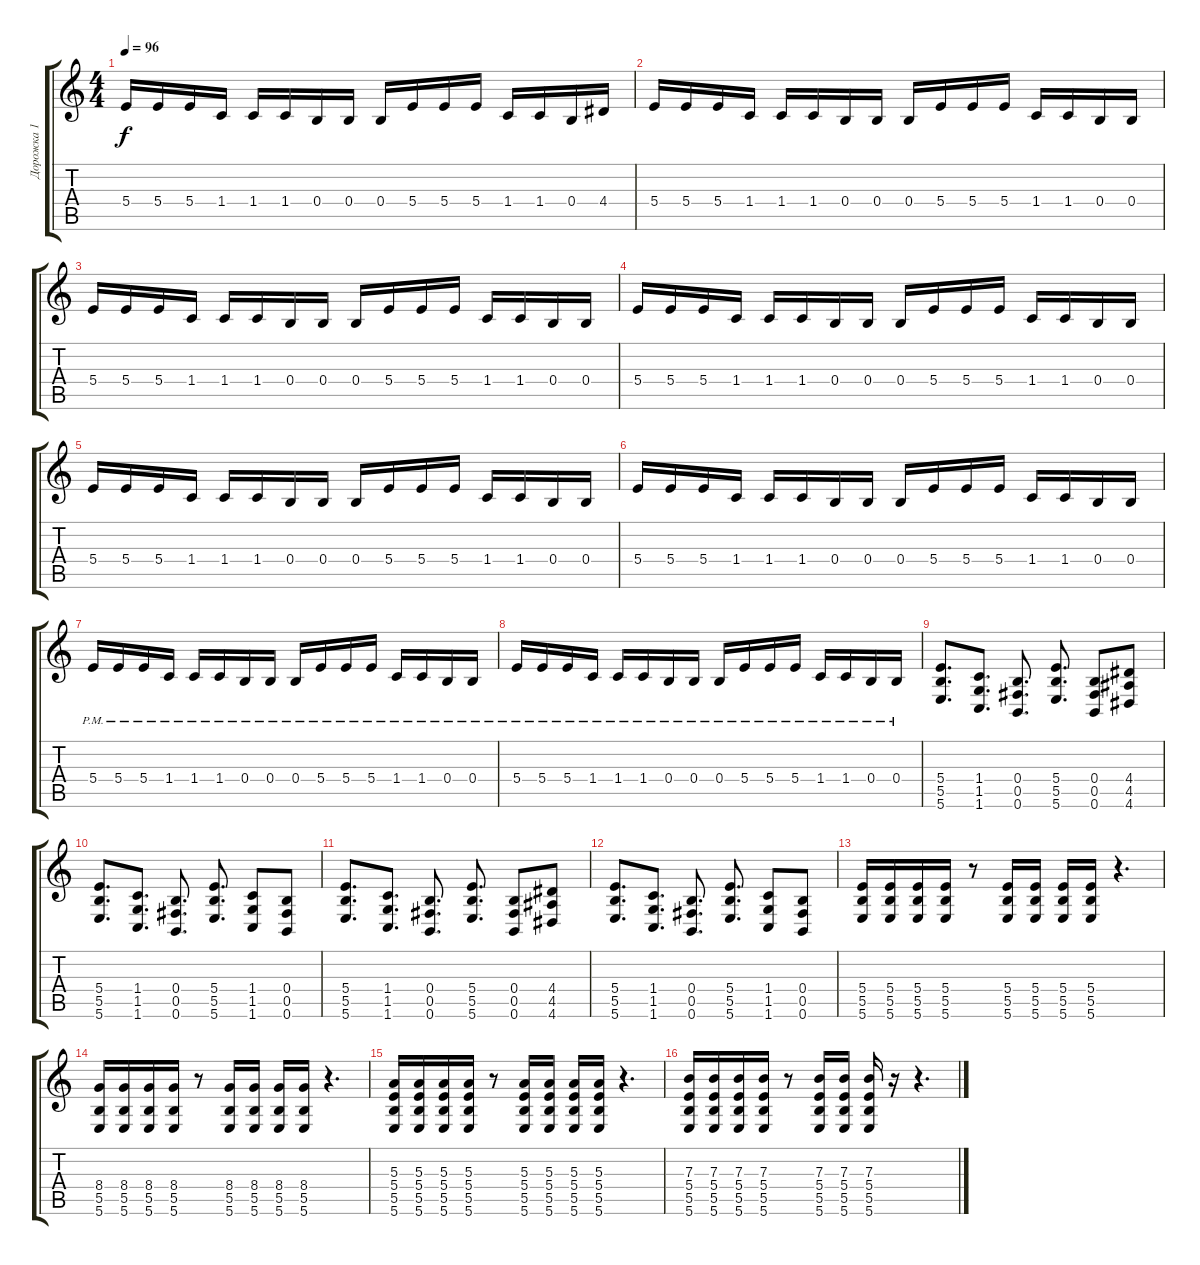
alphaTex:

\track ("Дорожка 1" "Дорожка 1") {mute instrument electricguitarclean}
\staff {score tabs}
\tuning (Db4 Ab3 E3 B2 Gb2 B1) {hide}
\ts (4 4)
\tempo 96
\clef g2
\ks c
5.4.16{dy f} 5.4.16 5.4.16 1.4.16 1.4.16 1.4.16 0.4.16 0.4.16 0.4.16 5.4.16 5.4.16 5.4.16 1.4.16 1.4.16 0.4.16 4.4.16 |
5.4.16 5.4.16 5.4.16 1.4.16 1.4.16 1.4.16 0.4.16 0.4.16 0.4.16 5.4.16 5.4.16 5.4.16 1.4.16 1.4.16 0.4.16 0.4.16 |
5.4.16 5.4.16 5.4.16 1.4.16 1.4.16 1.4.16 0.4.16 0.4.16 0.4.16 5.4.16 5.4.16 5.4.16 1.4.16 1.4.16 0.4.16 0.4.16 |
5.4.16 5.4.16 5.4.16 1.4.16 1.4.16 1.4.16 0.4.16 0.4.16 0.4.16 5.4.16 5.4.16 5.4.16 1.4.16 1.4.16 0.4.16 0.4.16 |
5.4.16 5.4.16 5.4.16 1.4.16 1.4.16 1.4.16 0.4.16 0.4.16 0.4.16 5.4.16 5.4.16 5.4.16 1.4.16 1.4.16 0.4.16 0.4.16 |
5.4.16 5.4.16 5.4.16 1.4.16 1.4.16 1.4.16 0.4.16 0.4.16 0.4.16 5.4.16 5.4.16 5.4.16 1.4.16 1.4.16 0.4.16 0.4.16 |
5.4{pm}.16{instrument overdrivenguitar} 5.4{pm}.16 5.4{pm}.16 1.4{pm}.16 1.4{pm}.16 1.4{pm}.16 0.4{pm}.16 0.4{pm}.16 0.4{pm}.16 5.4{pm}.16 5.4{pm}.16 5.4{pm}.16 1.4{pm}.16 1.4{pm}.16 0.4{pm}.16 0.4{pm}.16 |
5.4{pm}.16 5.4{pm}.16 5.4{pm}.16 1.4{pm}.16 1.4{pm}.16 1.4{pm}.16 0.4{pm}.16 0.4{pm}.16 0.4{pm}.16 5.4{pm}.16 5.4{pm}.16 5.4{pm}.16 1.4{pm}.16 1.4{pm}.16 0.4{pm}.16 0.4{pm}.16 |
(5.4 5.5 5.6).8{d} (1.4 1.5 1.6).8{d} (0.4 0.5 0.6).8{d} (5.4 5.5 5.6).8{d} (0.4 0.5 0.6).8 (4.4 4.5 4.6).8 |
(5.4 5.5 5.6).8{d} (1.4 1.5 1.6).8{d} (0.4 0.5 0.6).8{d} (5.4 5.5 5.6).8{d} (1.4 1.5 1.6).8 (0.4 0.5 0.6).8 |
(5.4 5.5 5.6).8{d} (1.4 1.5 1.6).8{d} (0.4 0.5 0.6).8{d} (5.4 5.5 5.6).8{d} (0.4 0.5 0.6).8 (4.4 4.5 4.6).8 |
(5.4 5.5 5.6).8{d} (1.4 1.5 1.6).8{d} (0.4 0.5 0.6).8{d} (5.4 5.5 5.6).8{d} (1.4 1.5 1.6).8 (0.4 0.5 0.6).8 |
(5.4 5.5 5.6).16 (5.4 5.5 5.6).16 (5.4 5.5 5.6).16 (5.4 5.5 5.6).16 r.8 (5.4 5.5 5.6).16 (5.4 5.5 5.6).16 (5.4 5.5 5.6).16 (5.4 5.5 5.6).16 r.4{d} |
(8.4 5.5 5.6).16 (8.4 5.5 5.6).16 (8.4 5.5 5.6).16 (8.4 5.5 5.6).16 r.8 (8.4 5.5 5.6).16 (8.4 5.5 5.6).16 (8.4 5.5 5.6).16 (8.4 5.5 5.6).16 r.4{d} |
(5.3 5.4 5.5 5.6).16 (5.3 5.4 5.5 5.6).16 (5.3 5.4 5.5 5.6).16 (5.3 5.4 5.5 5.6).16 r.8 (5.3 5.4 5.5 5.6).16 (5.3 5.4 5.5 5.6).16 (5.3 5.4 5.5 5.6).16 (5.3 5.4 5.5 5.6).16 r.4{d} |
(7.3 5.4 5.5 5.6).16 (7.3 5.4 5.5 5.6).16 (7.3 5.4 5.5 5.6).16 (7.3 5.4 5.5 5.6).16 r.8 (7.3 5.4 5.5 5.6).16 (7.3 5.4 5.5 5.6).16 (7.3 5.4 5.5 5.6).16 r.16 r.4{d}
